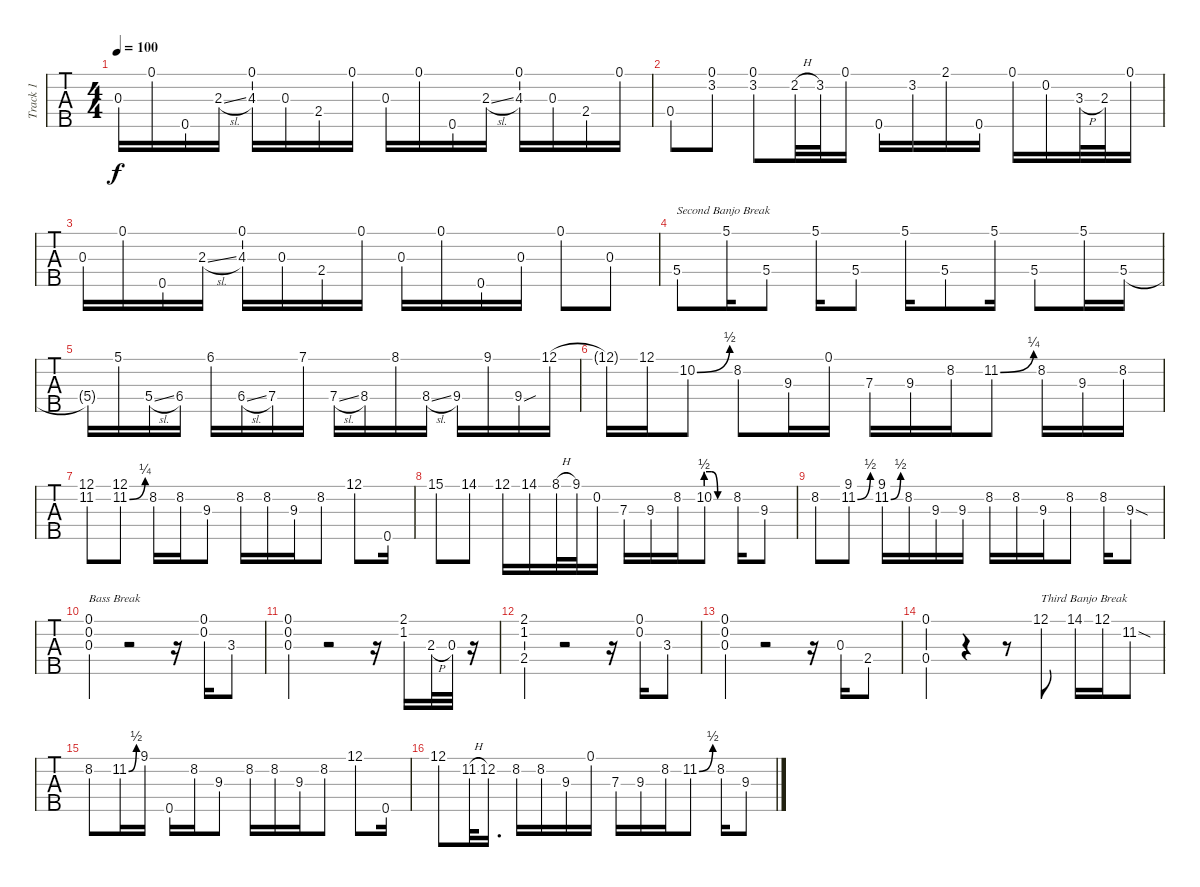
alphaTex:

\track ("Track 1" "Track 1") {instrument banjo}
\staff {tabs}
\tuning (D4 B3 G3 D3 G4) {hide}
\displaytranspose 12
\ts (4 4)
\tempo 100
\clef g2
\ks c
0.3.16{dy f} 0.1.16 0.5.16 2.3{sl}.16 (0.1 4.3).16 0.3.16 2.4.16 0.1.16 0.3.16 0.1.16 0.5.16 2.3{sl}.16 (0.1 4.3).16 0.3.16 2.4.16 0.1.16 |
0.4.8 (0.1 3.2).8 (0.1 3.2).8 2.2{h}.32 3.2.32 0.1.16 0.5.16 3.2.16 2.1.16 0.5.16 0.1.16 0.2.16 3.3{h}.32 2.3.32 0.1.16 |
0.3.16 0.1.16 0.5.16 2.3{sl}.16 (0.1 4.3).16 0.3.16 2.4.16 0.1.16 0.3.16 0.1.16 0.5.16 0.3.16 0.1.8 0.3.8 |
5.4.8{txt "Second Banjo Break"} 5.1.16 5.4.8 5.1.16 5.4.8 5.1.16 5.4.8 5.1.16 5.4.8 5.1.16 5.4.16 |
5.4{t}.16 5.1.16 5.4{sl}.16 6.4.16 6.1.16 6.4{sl}.16 7.4.16 7.1.16 7.4{sl}.16 8.4.16 8.1.16 8.4{sl}.16 9.4.16 9.1.16 9.4{sou}.16 12.1.16 |
12.1{t}.16 12.1.16 10.2{be (bend 0 0 60 2)}.8 8.2.8 9.3.16 0.1.16 7.3.16 9.3.16 8.2.16 11.2{be (bend 0 0 60 1)}.8 8.2.16 9.3.16 8.2.16 |
(12.1 11.2).8 (12.1 11.2{be (bend 0 0 60 1)}).8 8.2.16 8.2.16 9.3.8 8.2.16 8.2.16 9.3.16 8.2.8 12.1.8 0.5.16 |
15.1.8 14.1.8 12.1.16 14.1.16 8.1{h}.32 9.1.32 0.2.16 7.3.16 9.3.16 8.2.16 10.2{be (custom 0 2 15 2 30 0 60 0)}.8 8.2.16 9.3.8 |
8.2.8 (9.1 11.2{be (bend 0 0 60 2)}).8 (9.1 11.2{be (bend 0 0 60 2)}).16 8.2.16 9.3.16 9.3.16 8.2.16 8.2.16 9.3.16 8.2.8 8.2.16 9.3{sod}.8 |
(0.1 0.2 0.3).4{txt "Bass Break"} r.2 r.16 (0.1 0.2).16 3.3.8 |
(0.1 0.2 0.3).4 r.2 r.16 (2.1 1.2).16 2.3{h}.32 0.3.32 r.16 |
(2.1 1.2 2.4).4 r.2 r.16 (0.1 0.2).16 3.3.8 |
(0.1 0.2 0.3).4 r.2 r.16 0.3.16 2.4.8 |
(0.1 0.4).4 r.4 r.8 12.1.8{txt "Third Banjo Break"} 14.1.16 12.1.16 11.2{sod}.8 |
8.2.8 11.2{be (bend 0 0 60 2)}.16 9.1.16 0.5.16 8.2.16 9.3.8 8.2.16 8.2.16 9.3.16 8.2.8 12.1.8 0.5.16 |
12.1.8 11.2{h}.32 12.2.16{d} 8.2.16 8.2.16 9.3.16 0.1.16 7.3.16 9.3.16 8.2.16 11.2{be (bend 0 0 60 2)}.8 8.2.16 9.3.8
